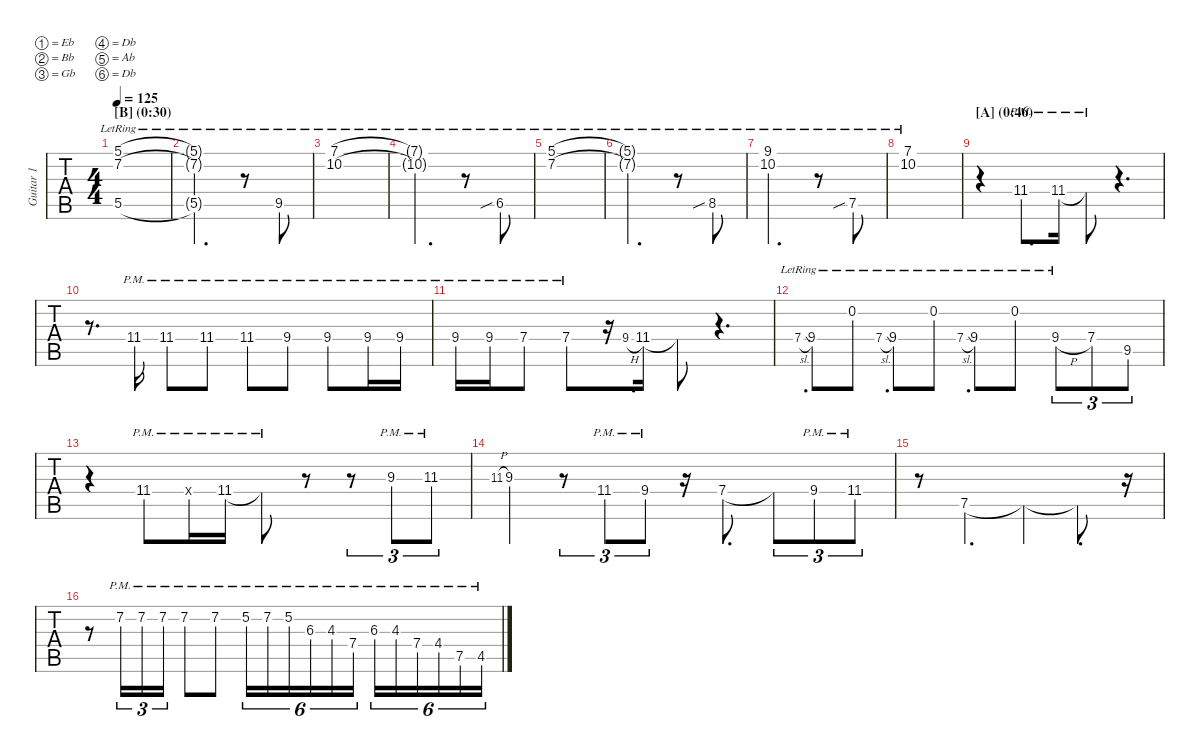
\defaultSystemsLayout 4
\hideDynamics
\bracketExtendMode nobrackets
\multiTrackTrackNamePolicy allsystems
\firstSystemTrackNameMode fullname
\otherSystemsTrackNameMode fullname
\otherSystemsTrackNameOrientation horizontal
\track ("Guitar 1" "Guitar 1") {instrument overdrivenguitar}
\staff {tabs}
\tuning (Eb4 Bb3 Gb3 Db3 Ab2 Db2)
\ts (4 4)
\section ("B" "(0:30)")
\scale
1.06217
\tempo 125
\accidentals auto
\clef g2
\ottava regular
\simile none
\ks aminor
(5.5{lr acc x} 7.2{lr acc #} 5.1{lr acc x}).1{dy mf} |
\scale
0.970565 (5.5{lr t acc x} 7.2{lr t acc #} 5.1{lr t acc x}).2{d} r.8 9.5{lr acc #}.8 |
\scale
0.997254 (10.2{lr acc x} 7.1{lr acc x}).1 |
\scale
0.970012 (10.2{lr t acc x} 7.1{lr t acc x}).2{d} r.8 6.5{sib lr acc #}.8 |
\scale
1.06448 (7.2{lr acc #} 5.1{lr acc x}).1 |
\scale
0.974153 (7.2{lr t acc #} 5.1{lr t acc x}).2{d} r.8 8.5{sib lr acc #}.8 |
\scale
0.983782 (10.2{lr acc x} 9.1{lr acc #}).2{d} r.8 7.5{sib lr acc x}.8 |
\scale
0.977582 (7.1{lr acc x} 10.2{lr acc x}).1 |
\section ("A" "(0:46)")
\scale
1.00922 r.4 11.4{pm acc #}.8{d} 11.4{pm acc #}.16 11.4{pm t acc #}.8 r.4{d} |
\scale
0.998266 r.8{d} 11.4{pm acc #}.16 11.4{pm acc #}.8 11.4{pm acc #}.8 11.4{pm acc #}.8 9.4{pm acc x}.8 9.4{pm acc x}.8 9.4{pm acc x}.16 9.4{pm acc x}.16 |
\scale
0.992513 9.4{pm acc x}.16 9.4{pm acc x}.16 7.4{pm acc x}.8 7.4{pm acc x}.8 r.16 9.4{h acc x}.8{d gr onbeat} 11.4{acc #}.16 11.4{t acc #}.8 r.4{d} |
\scale
1.00736 7.4{sl lr acc x}.8{d gr onbeat dy p} 9.4{lr acc x}.8 0.2{lr acc x}.8 7.4{sl lr acc x}.8{d gr onbeat dy mf} 9.4{lr acc x}.8 0.2{lr acc x}.8 7.4{sl lr acc x}.8{d gr onbeat} 9.4{lr acc x}.8 0.2{lr acc x}.8 9.4{h lr acc x}.8{tu (3 2)} 7.4{acc x}.8{tu (3 2)} 9.5{acc #}.8{tu (3 2)} |
\scale
1.00094 r.4 11.4{pm acc #}.8 11.4{pm x acc #}.16 11.4{pm acc #}.16 11.4{pm t acc #}.8 r.8 r.8{tu (3 2)} 9.3{pm acc x}.8{tu (3 2)} 11.3{pm acc #}.8{tu (3 2)} |
\scale
0.991702 11.3{h acc #}.8{gr onbeat} 9.3{acc x}.4 r.8{tu (3 2)} 11.4{pm acc #}.8{tu (3 2)} 9.4{pm acc x}.8{tu (3 2)} r.16 7.4{acc x}.8{d} 7.4{t acc x}.8{tu (3 2)} 9.4{pm acc x}.8{tu (3 2)} 11.4{pm acc #}.8{tu (3 2)} |
\scale
1.02042 r.8 7.5{acc x}.4{d} 7.5{t acc x}.4 7.5{t acc x}.8{d} r.16 |
\scale
0.979584 r.8 7.2{pm acc #}.16{tu (3 2)} 7.2{pm acc #}.16{tu (3 2)} 7.2{pm acc #}.16{tu (3 2)} 7.2{pm acc #}.8 7.2{pm acc #}.8 5.2{pm acc x}.16{tu (6 4)} 7.2{pm acc #}.16{tu (6 4)} 5.2{pm acc x}.16{tu (6 4)} 6.3{pm acc #}.16{tu (6 4)} 4.3{pm acc x}.16{tu (6 4)} 7.4{pm acc x}.16{tu (6 4)} 6.3{pm acc #}.16{tu (6 4)} 4.3{pm acc x}.16{tu (6 4)} 7.4{pm acc x}.16{tu (6 4)} 4.4{pm acc #}.16{tu (6 4)} 7.5{pm acc x}.16{tu (6 4)} 4.5{pm acc #}.16{tu (6 4)}
